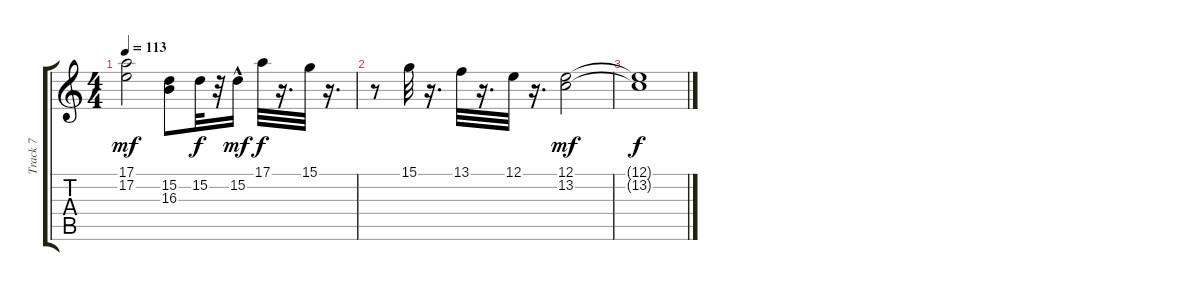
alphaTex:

\track ("Track 7" "Track 7") {instrument stringensemble1}
\staff {score tabs}
\tuning (E4 B3 G3 D3 A2 E2) {hide}
\ts (4 4)
\tempo 113
\clef g2
\ks c
(17.1 17.2).2{dy mf} (15.2 16.3).8 15.2.32{dy f} r.32 15.2{hac}.16{dy mf} 17.1.32{dy f} r.16{d} 15.1.32 r.16{d} |
r.8 15.1.32 r.16{d} 13.1.32 r.16{d} 12.1.32 r.16{d} (12.1 13.2).2{dy mf} |
(12.1{t} 13.2{t}).1{dy f}
